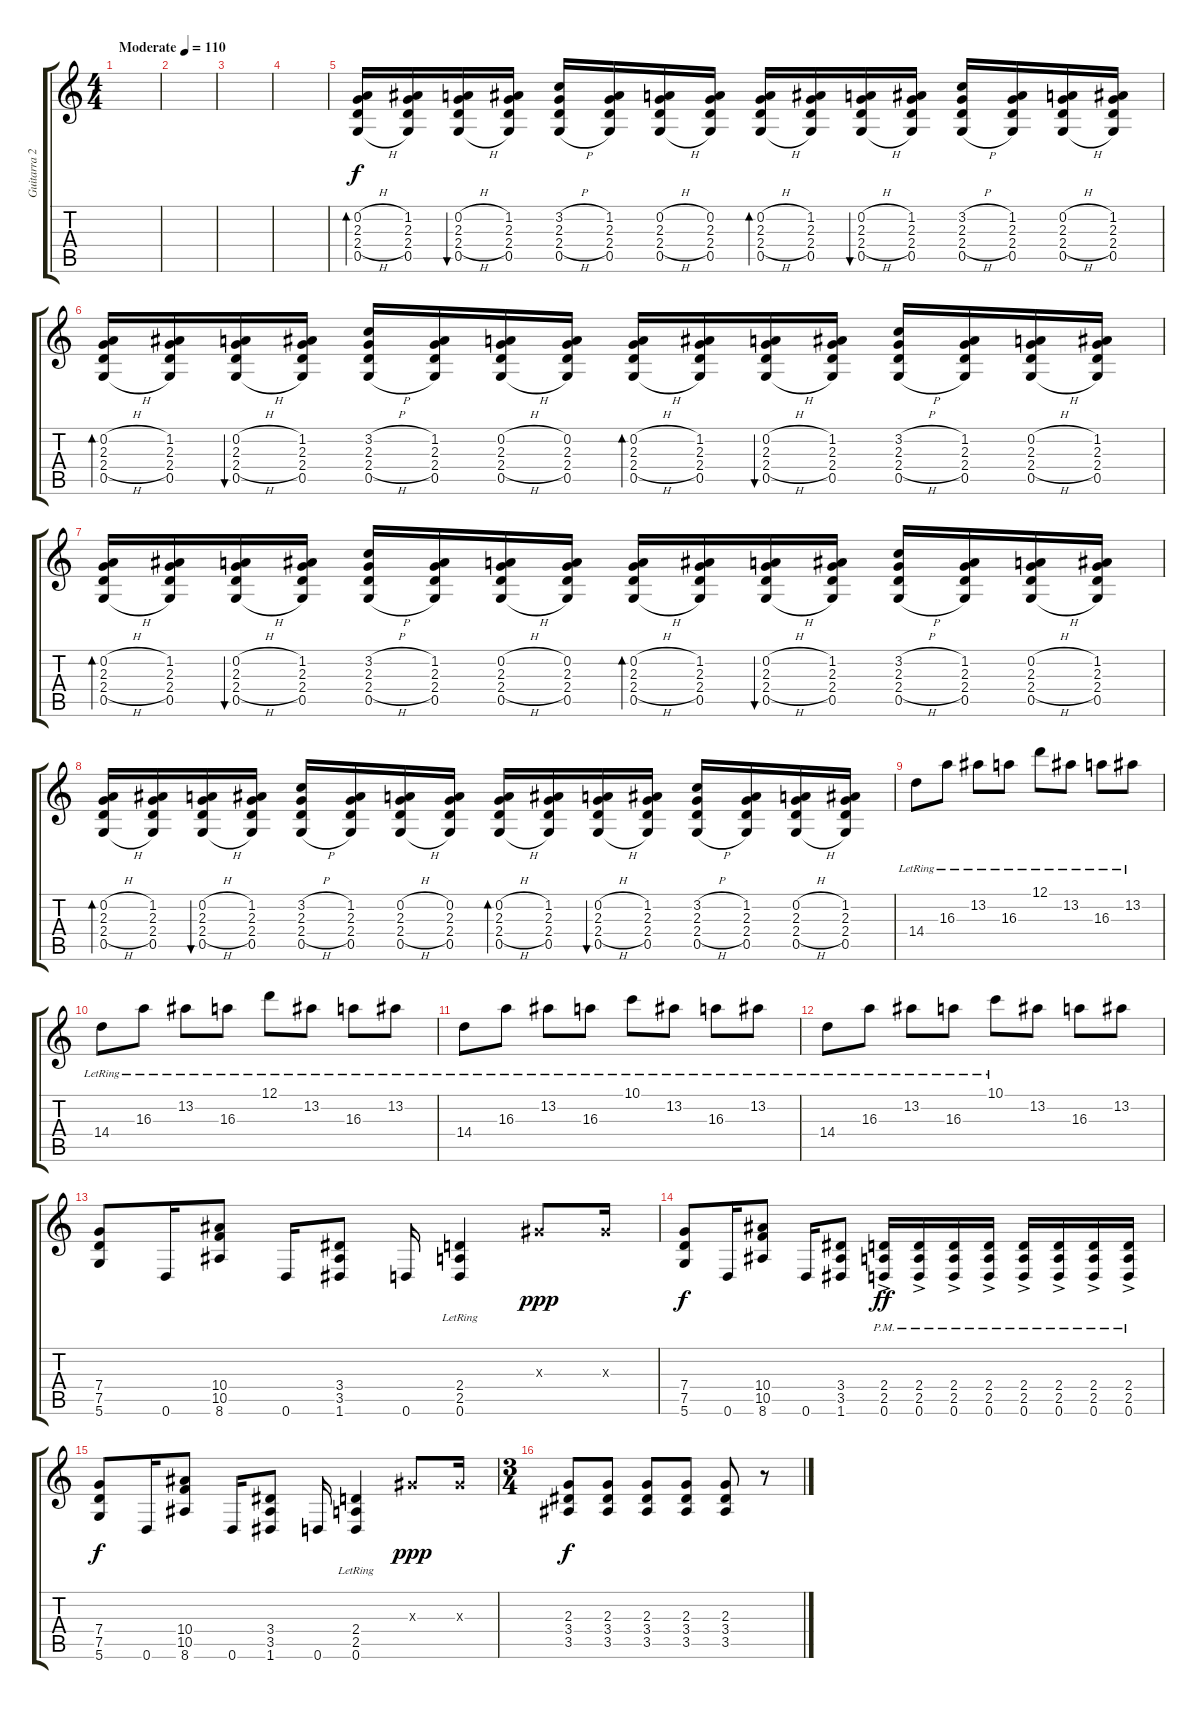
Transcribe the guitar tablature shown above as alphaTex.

\track ("Guitarra 2" "Guitarra 2") {instrument distortionguitar}
\staff {score tabs}
\tuning (D4 A3 F3 C3 G2 D2) {hide}
\ts (4 4)
\tempo (110 "Moderate")
\clef g2
\ks c
|
|
|
|
(0.2{h} 2.3{h} 2.4{h} 0.5{h}).16{bd 60 instrument distortionguitar} (1.2 2.3 2.4 0.5).16 (0.2{h} 2.3{h} 2.4{h} 0.5{h}).16{bu 60} (1.2 2.3 2.4 0.5).16 (3.2{h} 2.3{h} 2.4{h} 0.5{h}).16 (1.2 2.3 2.4 0.5).16 (0.2{h} 2.3{h} 2.4{h} 0.5{h}).16 (0.2 2.3 2.4 0.5).16 (0.2{h} 2.3{h} 2.4{h} 0.5{h}).16{bd 60} (1.2 2.3 2.4 0.5).16 (0.2{h} 2.3{h} 2.4{h} 0.5{h}).16{bu 60} (1.2 2.3 2.4 0.5).16 (3.2{h} 2.3{h} 2.4{h} 0.5{h}).16 (1.2 2.3 2.4 0.5).16 (0.2{h} 2.3{h} 2.4{h} 0.5{h}).16 (1.2 2.3 2.4 0.5).16 |
(0.2{h} 2.3{h} 2.4{h} 0.5{h}).16{bd 60} (1.2 2.3 2.4 0.5).16 (0.2{h} 2.3{h} 2.4{h} 0.5{h}).16{bu 60} (1.2 2.3 2.4 0.5).16 (3.2{h} 2.3{h} 2.4{h} 0.5{h}).16 (1.2 2.3 2.4 0.5).16 (0.2{h} 2.3{h} 2.4{h} 0.5{h}).16 (0.2 2.3 2.4 0.5).16 (0.2{h} 2.3{h} 2.4{h} 0.5{h}).16{bd 60} (1.2 2.3 2.4 0.5).16 (0.2{h} 2.3{h} 2.4{h} 0.5{h}).16{bu 60} (1.2 2.3 2.4 0.5).16 (3.2{h} 2.3{h} 2.4{h} 0.5{h}).16 (1.2 2.3 2.4 0.5).16 (0.2{h} 2.3{h} 2.4{h} 0.5{h}).16 (1.2 2.3 2.4 0.5).16 |
(0.2{h} 2.3{h} 2.4{h} 0.5{h}).16{bd 60} (1.2 2.3 2.4 0.5).16 (0.2{h} 2.3{h} 2.4{h} 0.5{h}).16{bu 60} (1.2 2.3 2.4 0.5).16 (3.2{h} 2.3{h} 2.4{h} 0.5{h}).16 (1.2 2.3 2.4 0.5).16 (0.2{h} 2.3{h} 2.4{h} 0.5{h}).16 (0.2 2.3 2.4 0.5).16 (0.2{h} 2.3{h} 2.4{h} 0.5{h}).16{bd 60} (1.2 2.3 2.4 0.5).16 (0.2{h} 2.3{h} 2.4{h} 0.5{h}).16{bu 60} (1.2 2.3 2.4 0.5).16 (3.2{h} 2.3{h} 2.4{h} 0.5{h}).16 (1.2 2.3 2.4 0.5).16 (0.2{h} 2.3{h} 2.4{h} 0.5{h}).16 (1.2 2.3 2.4 0.5).16 |
(0.2{h} 2.3{h} 2.4{h} 0.5{h}).16{bd 60} (1.2 2.3 2.4 0.5).16 (0.2{h} 2.3{h} 2.4{h} 0.5{h}).16{bu 60} (1.2 2.3 2.4 0.5).16 (3.2{h} 2.3{h} 2.4{h} 0.5{h}).16 (1.2 2.3 2.4 0.5).16 (0.2{h} 2.3{h} 2.4{h} 0.5{h}).16 (0.2 2.3 2.4 0.5).16 (0.2{h} 2.3{h} 2.4{h} 0.5{h}).16{bd 60} (1.2 2.3 2.4 0.5).16 (0.2{h} 2.3{h} 2.4{h} 0.5{h}).16{bu 60} (1.2 2.3 2.4 0.5).16 (3.2{h} 2.3{h} 2.4{h} 0.5{h}).16 (1.2 2.3 2.4 0.5).16 (0.2{h} 2.3{h} 2.4{h} 0.5{h}).16 (1.2 2.3 2.4 0.5).16 |
14.4{lr}.8 16.3{lr}.8 13.2{lr}.8 16.3{lr}.8 12.1{lr}.8 13.2{lr}.8 16.3{lr}.8 13.2{lr}.8 |
14.4{lr}.8 16.3{lr}.8 13.2{lr}.8 16.3{lr}.8 12.1{lr}.8 13.2{lr}.8 16.3{lr}.8 13.2{lr}.8 |
14.4{lr}.8 16.3{lr}.8 13.2{lr}.8 16.3{lr}.8 10.1{lr}.8 13.2{lr}.8 16.3{lr}.8 13.2{lr}.8 |
14.4{lr}.8 16.3{lr}.8 13.2{lr}.8 16.3{lr}.8 10.1{lr}.8 13.2.8 16.3.8 13.2.8 |
(7.4 7.5 5.6).8 0.6.16 (10.4 10.5 8.6).8 0.6.16 (3.4 3.5 1.6).8 0.6.16 (2.4{lr} 2.5{lr} 0.6{lr}).4 3.3{x}.8{dy ppp} 3.3{x}.16 |
(7.4 7.5 5.6).8{dy f} 0.6.16 (10.4 10.5 8.6).8 0.6.16 (3.4 3.5 1.6).8 (2.4{ac pm} 2.5{ac pm} 0.6{ac pm}).16{dy ff} (2.4{ac pm} 2.5{ac pm} 0.6{ac pm}).16 (2.4{ac pm} 2.5{ac pm} 0.6{ac pm}).16 (2.4{ac pm} 2.5{ac pm} 0.6{ac pm}).16 (2.4{ac pm} 2.5{ac pm} 0.6{ac pm}).16 (2.4{ac pm} 2.5{ac pm} 0.6{ac pm}).16 (2.4{ac pm} 2.5{ac pm} 0.6{ac pm}).16 (2.4{ac pm} 2.5{ac pm} 0.6{ac pm}).16 |
(7.4 7.5 5.6).8{dy f} 0.6.16 (10.4 10.5 8.6).8 0.6.16 (3.4 3.5 1.6).8 0.6.16 (2.4{lr} 2.5{lr} 0.6{lr}).4 3.3{x}.8{dy ppp} 3.3{x}.16 |
\ts (3 4)
(2.3 3.4 3.5).8{dy f} (2.3 3.4 3.5).8 (2.3 3.4 3.5).8 (2.3 3.4 3.5).8 (2.3 3.4 3.5).8 r.8
